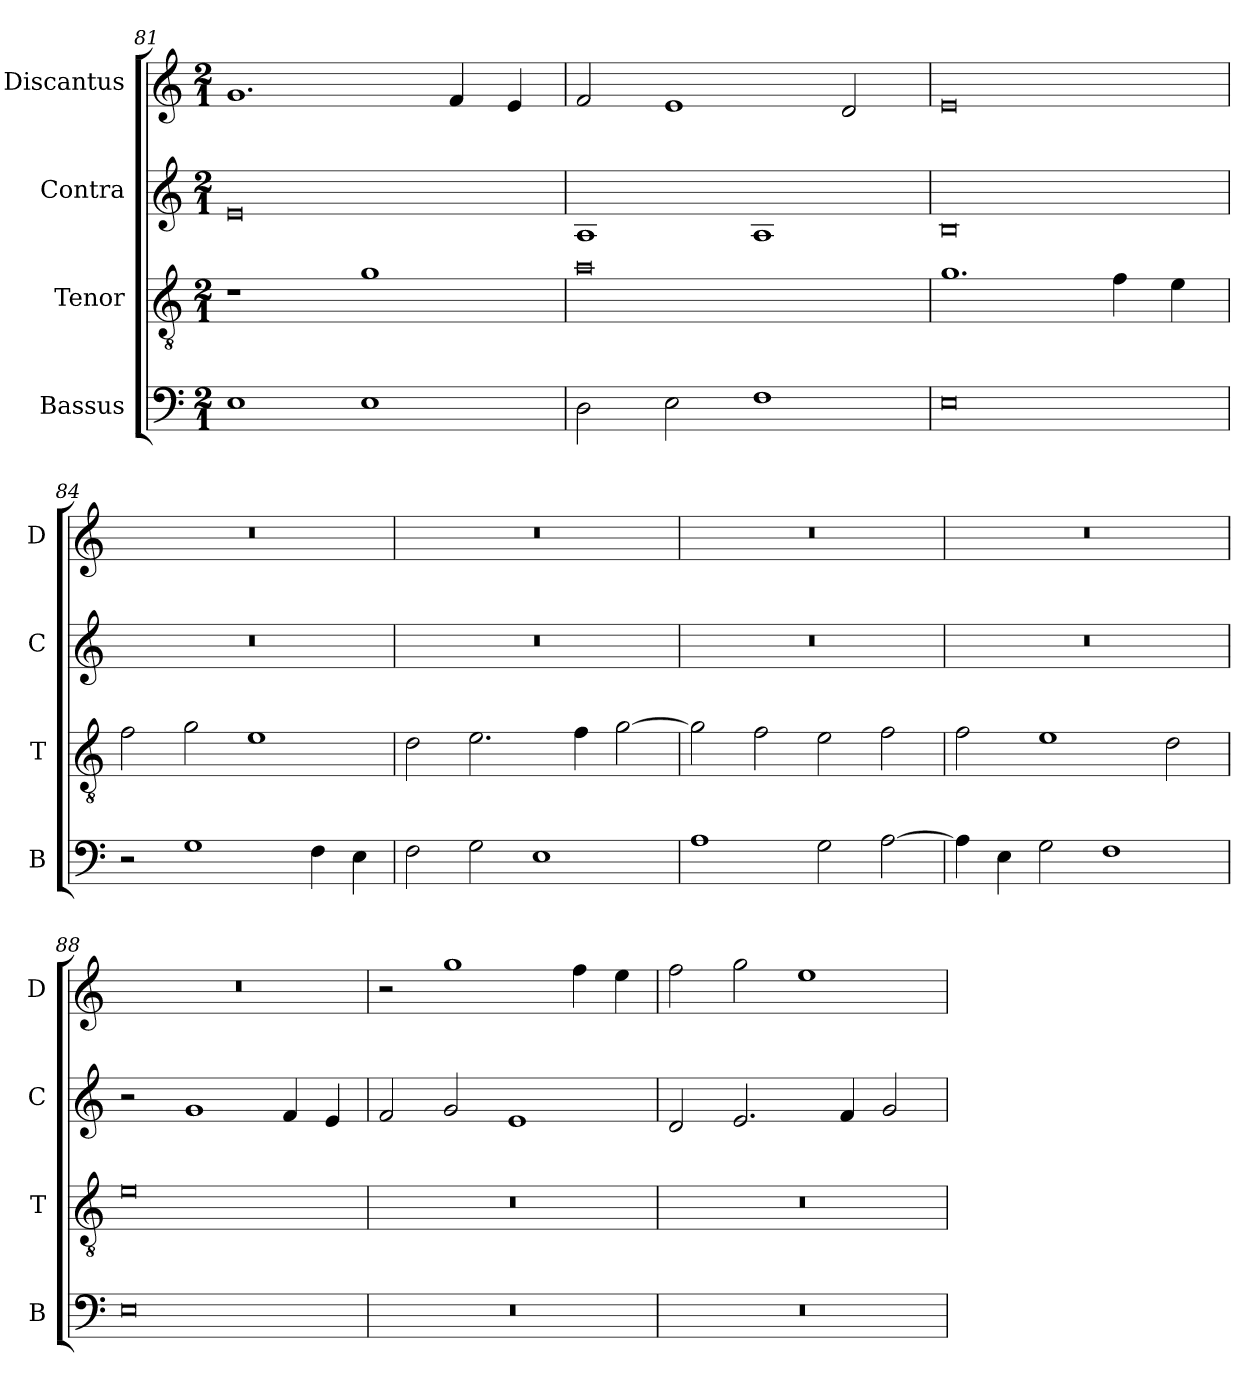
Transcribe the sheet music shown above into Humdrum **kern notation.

**kern	**kern	**kern	**kern
*part4	*part3	*part2	*part1
*staff4	*staff3	*staff2	*staff1
*I"Bassus	*I"Tenor	*I"Contra	*I"Discantus
*I'B	*I'T	*I'C	*I'D
*clefF4	*clefGv2	*clefG2	*clefG2
*k[]	*k[]	*k[]	*k[]
*M2/1	*M2/1	*M2/1	*M2/1
=81	=81	=81	=81
1E	1r	0e	1.g
1E	1g	.	.
.	.	.	4f/
.	.	.	4e/
=82	=82	=82	=82
2D\	0a	1A	2f/
2E\	.	.	1e
1F	.	1A	.
.	.	.	2d/
=83	=83	=83	=83
0E	1.g	0B	0e
.	4f\	.	.
.	4e\	.	.
=84	=84	=84	=84
2r	2f\	0r	0r
1G	2g\	.	.
.	1e	.	.
4F\	.	.	.
4E\	.	.	.
=85	=85	=85	=85
2F\	2d\	0r	0r
2G\	2.e\	.	.
1E	.	.	.
.	4f\	.	.
.	[2g\	.	.
=86	=86	=86	=86
1A	2g\]	0r	0r
.	2f\	.	.
2G\	2e\	.	.
[2A\	2f\	.	.
=87	=87	=87	=87
4A\]	2f\	0r	0r
4E\	.	.	.
2G\	1e	.	.
1F	.	.	.
.	2d\	.	.
=88	=88	=88	=88
0E	0e	2r	0r
.	.	1g	.
.	.	4f/	.
.	.	4e/	.
=89	=89	=89	=89
0r	0r	2f/	2r
.	.	2g/	1gg
.	.	1e	.
.	.	.	4ff\
.	.	.	4ee\
=90	=90	=90	=90
0r	0r	2d/	2ff\
.	.	2.e/	2gg\
.	.	.	1ee
.	.	4f/	.
.	.	2g/	.
=	=	=	=
*-	*-	*-	*-
